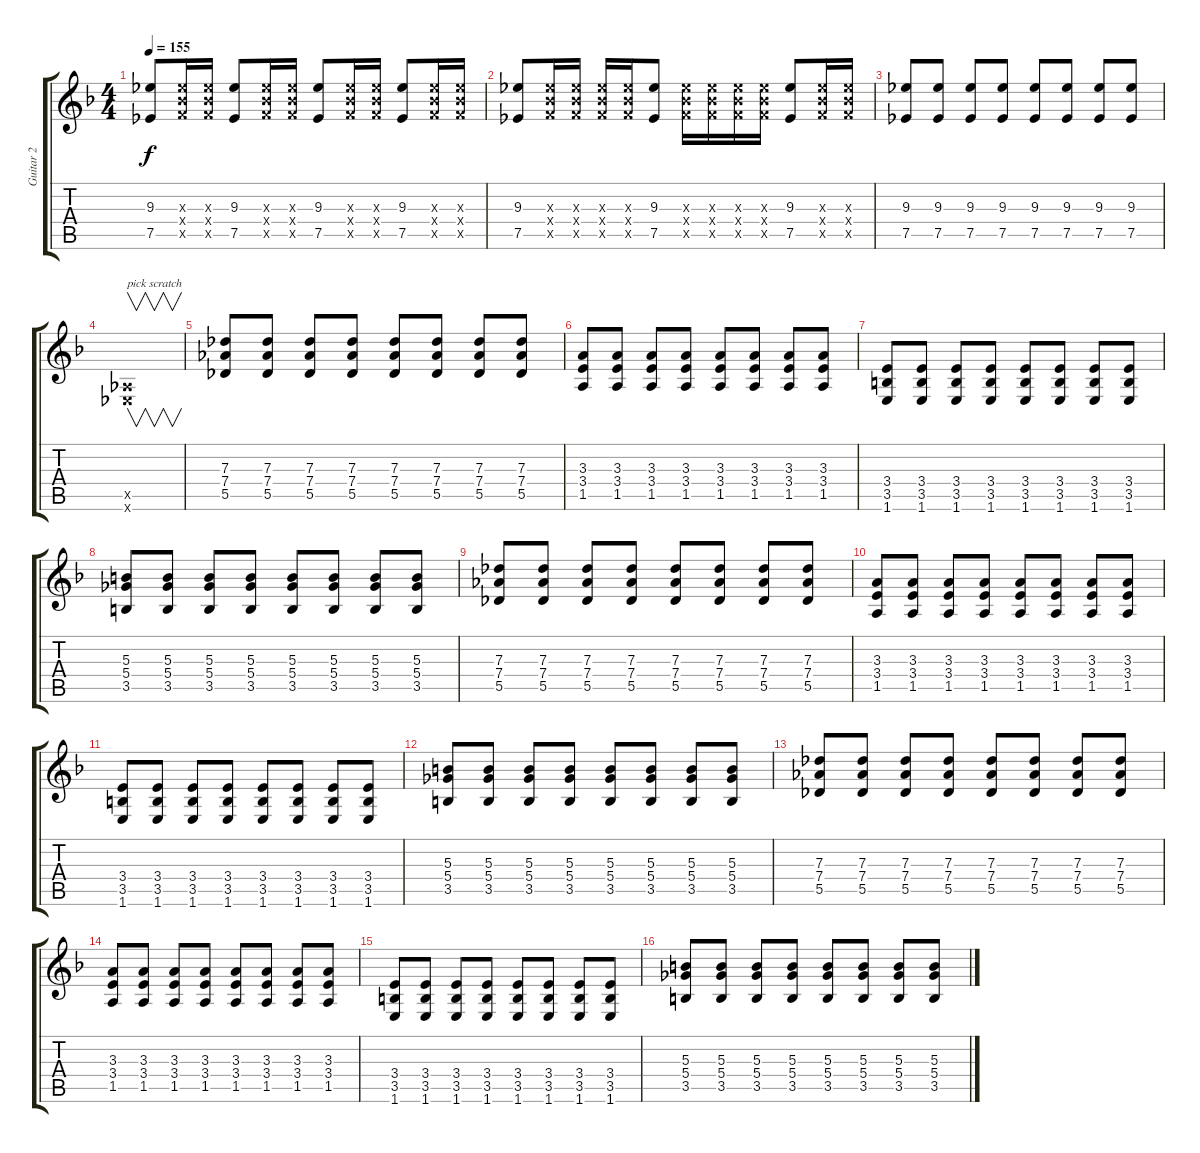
\track ("Guitar 2" "Guitar 2") {instrument distortionguitar}
\staff {score tabs}
\tuning (Eb4 Bb3 Gb3 Db3 Ab2 Eb2) {hide}
\ts (4 4)
\tempo 155
\clef g2
\ks dminor
(9.3 7.5).8{dy f} (9.3{x} 9.4{x} 9.5{x}).16 (9.3{x} 9.4{x} 9.5{x}).16 (9.3 7.5).8 (9.3{x} 9.4{x} 9.5{x}).16 (9.3{x} 9.4{x} 9.5{x}).16 (9.3 7.5).8 (9.3{x} 9.4{x} 9.5{x}).16 (9.3{x} 9.4{x} 9.5{x}).16 (9.3 7.5).8 (9.3{x} 9.4{x} 9.5{x}).16 (9.3{x} 9.4{x} 9.5{x}).16 |
(9.3 7.5).8 (9.3{x} 9.4{x} 9.5{x}).16 (9.3{x} 9.4{x} 9.5{x}).16 (9.3{x} 9.4{x} 9.5{x}).16 (9.3{x} 9.4{x} 9.5{x}).16 (9.3 7.5).8 (9.3{x} 9.4{x} 9.5{x}).16 (9.3{x} 9.4{x} 9.5{x}).16 (9.3{x} 9.4{x} 9.5{x}).16 (9.3{x} 9.4{x} 9.5{x}).16 (9.3 7.5).8 (9.3{x} 9.4{x} 9.5{x}).16 (9.3{x} 9.4{x} 9.5{x}).16 |
(9.3 7.5).8 (9.3 7.5).8 (9.3 7.5).8 (9.3 7.5).8 (9.3 7.5).8 (9.3 7.5).8 (9.3 7.5).8 (9.3 7.5).8 |
(0.5{x} 0.6{x}).1{v txt "pick scratch"} |
(7.3 7.4 5.5).8 (7.3 7.4 5.5).8 (7.3 7.4 5.5).8 (7.3 7.4 5.5).8 (7.3 7.4 5.5).8 (7.3 7.4 5.5).8 (7.3 7.4 5.5).8 (7.3 7.4 5.5).8 |
(3.3 3.4 1.5).8 (3.3 3.4 1.5).8 (3.3 3.4 1.5).8 (3.3 3.4 1.5).8 (3.3 3.4 1.5).8 (3.3 3.4 1.5).8 (3.3 3.4 1.5).8 (3.3 3.4 1.5).8 |
(3.4 3.5 1.6).8 (3.4 3.5 1.6).8 (3.4 3.5 1.6).8 (3.4 3.5 1.6).8 (3.4 3.5 1.6).8 (3.4 3.5 1.6).8 (3.4 3.5 1.6).8 (3.4 3.5 1.6).8 |
(5.3 5.4 3.5).8 (5.3 5.4 3.5).8 (5.3 5.4 3.5).8 (5.3 5.4 3.5).8 (5.3 5.4 3.5).8 (5.3 5.4 3.5).8 (5.3 5.4 3.5).8 (5.3 5.4 3.5).8 |
(7.3 7.4 5.5).8 (7.3 7.4 5.5).8 (7.3 7.4 5.5).8 (7.3 7.4 5.5).8 (7.3 7.4 5.5).8 (7.3 7.4 5.5).8 (7.3 7.4 5.5).8 (7.3 7.4 5.5).8 |
(3.3 3.4 1.5).8 (3.3 3.4 1.5).8 (3.3 3.4 1.5).8 (3.3 3.4 1.5).8 (3.3 3.4 1.5).8 (3.3 3.4 1.5).8 (3.3 3.4 1.5).8 (3.3 3.4 1.5).8 |
(3.4 3.5 1.6).8 (3.4 3.5 1.6).8 (3.4 3.5 1.6).8 (3.4 3.5 1.6).8 (3.4 3.5 1.6).8 (3.4 3.5 1.6).8 (3.4 3.5 1.6).8 (3.4 3.5 1.6).8 |
(5.3 5.4 3.5).8 (5.3 5.4 3.5).8 (5.3 5.4 3.5).8 (5.3 5.4 3.5).8 (5.3 5.4 3.5).8 (5.3 5.4 3.5).8 (5.3 5.4 3.5).8 (5.3 5.4 3.5).8 |
(7.3 7.4 5.5).8 (7.3 7.4 5.5).8 (7.3 7.4 5.5).8 (7.3 7.4 5.5).8 (7.3 7.4 5.5).8 (7.3 7.4 5.5).8 (7.3 7.4 5.5).8 (7.3 7.4 5.5).8 |
(3.3 3.4 1.5).8 (3.3 3.4 1.5).8 (3.3 3.4 1.5).8 (3.3 3.4 1.5).8 (3.3 3.4 1.5).8 (3.3 3.4 1.5).8 (3.3 3.4 1.5).8 (3.3 3.4 1.5).8 |
(3.4 3.5 1.6).8 (3.4 3.5 1.6).8 (3.4 3.5 1.6).8 (3.4 3.5 1.6).8 (3.4 3.5 1.6).8 (3.4 3.5 1.6).8 (3.4 3.5 1.6).8 (3.4 3.5 1.6).8 |
(5.3 5.4 3.5).8 (5.3 5.4 3.5).8 (5.3 5.4 3.5).8 (5.3 5.4 3.5).8 (5.3 5.4 3.5).8 (5.3 5.4 3.5).8 (5.3 5.4 3.5).8 (5.3 5.4 3.5).8
